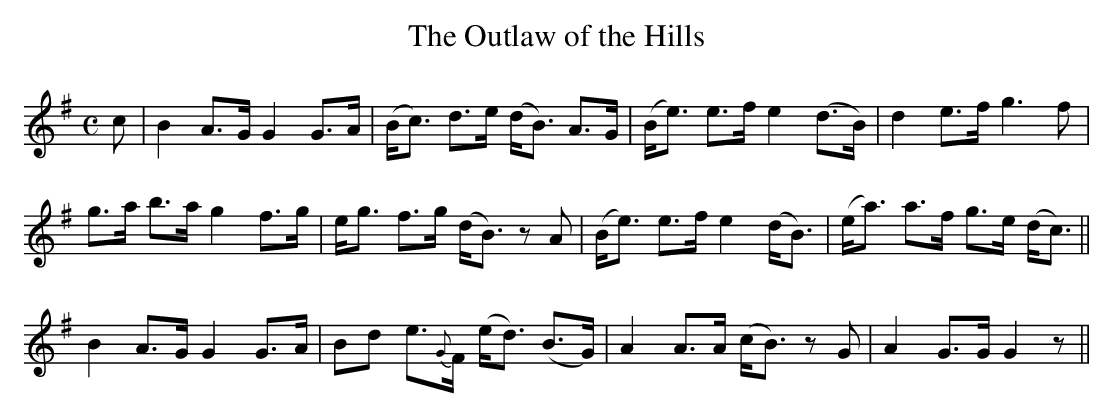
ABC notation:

X:1
T: The Outlaw of the Hills
M: C
L: 1/8
K: G
c|B2 A>G G2 G>A|(B<c) d>e (d<B) A>G|(B<e) e>f e2 (d>B)|d2 e>f g3 f|
g>a b>a g2 f>g|e<g f>g (d<B) z A|(B<e) e>f e2 (d<B)|(e<a) a>f g>e (d<c)||
B2 A>G G2 G>A|Bd e3/2{G}F/ (e<d) (B>G)|A2 A>A (c<B) z G|A2 G>G G2 z||
